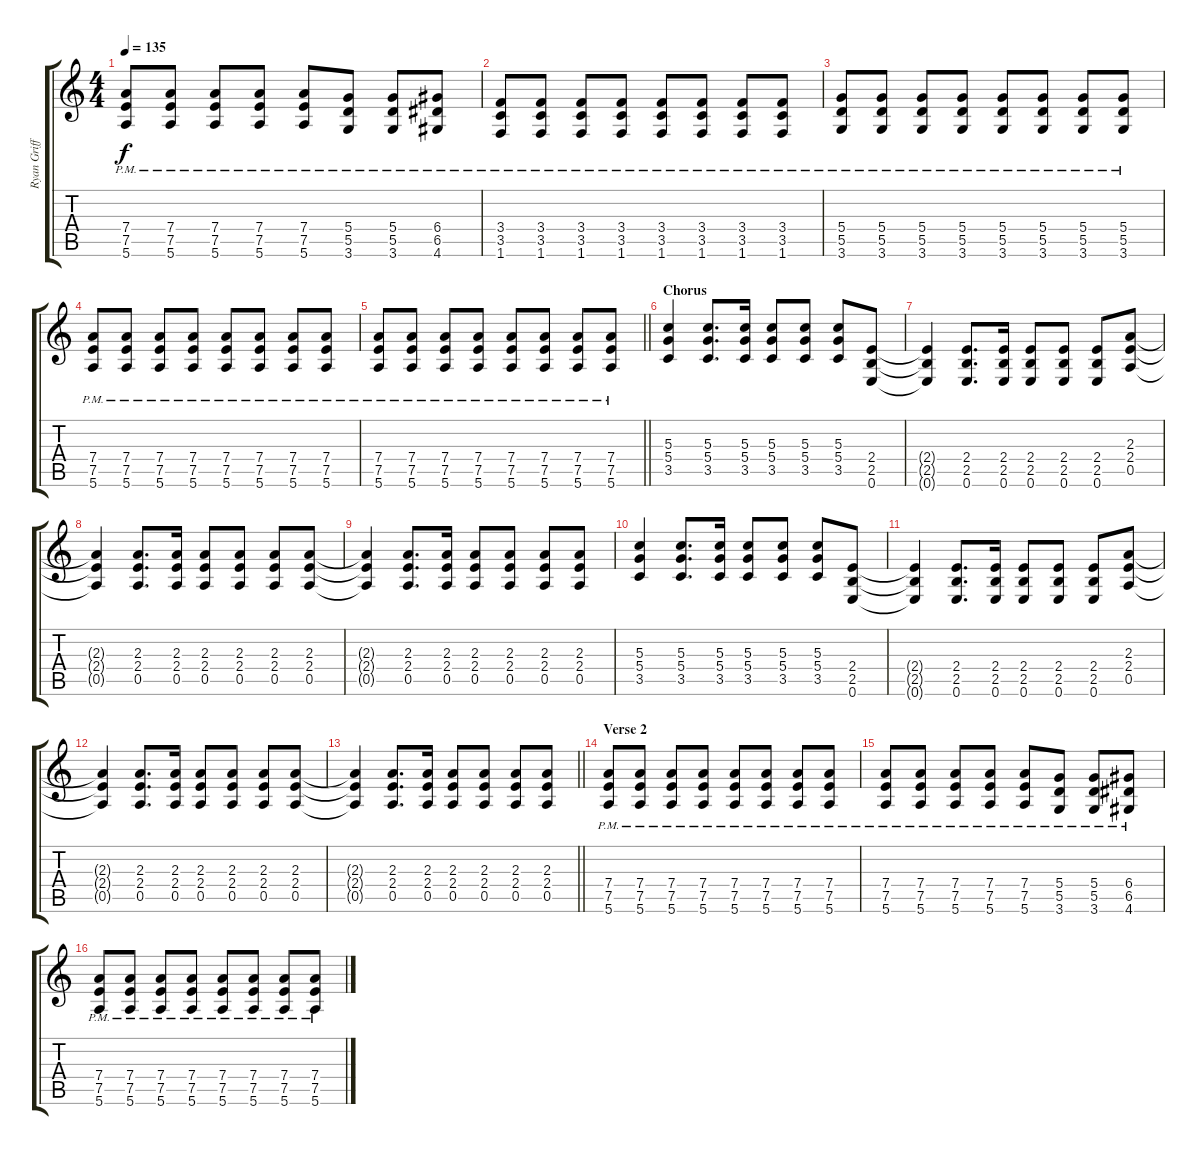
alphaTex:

\track ("Ryan Griffiths (Rhythm Guitar Track)" "Ryan Griff") {instrument distortionguitar}
\staff {score tabs}
\tuning (E4 B3 G3 D3 A2 E2) {hide}
\ts (4 4)
\tempo 135
\clef g2
\ks c
(7.4{pm} 7.5{pm} 5.6{pm}).8{dy f} (7.4{pm} 7.5{pm} 5.6{pm}).8 (7.4{pm} 7.5{pm} 5.6{pm}).8 (7.4{pm} 7.5{pm} 5.6{pm}).8 (7.4{pm} 7.5{pm} 5.6{pm}).8 (5.4{pm} 5.5{pm} 3.6{pm}).8 (5.4{pm} 5.5{pm} 3.6{pm}).8 (6.4{pm} 6.5{pm} 4.6{pm}).8 |
(3.4{pm} 3.5{pm} 1.6{pm}).8 (3.4{pm} 3.5{pm} 1.6{pm}).8 (3.4{pm} 3.5{pm} 1.6{pm}).8 (3.4{pm} 3.5{pm} 1.6{pm}).8 (3.4{pm} 3.5{pm} 1.6{pm}).8 (3.4{pm} 3.5{pm} 1.6{pm}).8 (3.4{pm} 3.5{pm} 1.6{pm}).8 (3.4{pm} 3.5{pm} 1.6{pm}).8 |
(5.4{pm} 5.5{pm} 3.6{pm}).8 (5.4{pm} 5.5{pm} 3.6{pm}).8 (5.4{pm} 5.5{pm} 3.6{pm}).8 (5.4{pm} 5.5{pm} 3.6{pm}).8 (5.4{pm} 5.5{pm} 3.6{pm}).8 (5.4{pm} 5.5{pm} 3.6{pm}).8 (5.4{pm} 5.5{pm} 3.6{pm}).8 (5.4{pm} 5.5{pm} 3.6{pm}).8 |
(7.4{pm} 7.5{pm} 5.6{pm}).8 (7.4{pm} 7.5{pm} 5.6{pm}).8 (7.4{pm} 7.5{pm} 5.6{pm}).8 (7.4{pm} 7.5{pm} 5.6{pm}).8 (7.4{pm} 7.5{pm} 5.6{pm}).8 (7.4{pm} 7.5{pm} 5.6{pm}).8 (7.4{pm} 7.5{pm} 5.6{pm}).8 (7.4{pm} 7.5{pm} 5.6{pm}).8 |
\barLineRight lightlight
(7.4{pm} 7.5{pm} 5.6{pm}).8 (7.4{pm} 7.5{pm} 5.6{pm}).8 (7.4{pm} 7.5{pm} 5.6{pm}).8 (7.4{pm} 7.5{pm} 5.6{pm}).8 (7.4{pm} 7.5{pm} 5.6{pm}).8 (7.4{pm} 7.5{pm} 5.6{pm}).8 (7.4{pm} 7.5{pm} 5.6{pm}).8 (7.4{pm} 7.5{pm} 5.6{pm}).8 |
\section ("" "Chorus")
(5.3 5.4 3.5).4{volume 8 instrument overdrivenguitar} (5.3 5.4 3.5).8{d} (5.3 5.4 3.5).16 (5.3 5.4 3.5).8 (5.3 5.4 3.5).8 (5.3 5.4 3.5).8 (2.4 2.5 0.6).8 |
(2.4{t} 2.5{t} 0.6{t}).4 (2.4 2.5 0.6).8{d} (2.4 2.5 0.6).16 (2.4 2.5 0.6).8 (2.4 2.5 0.6).8 (2.4 2.5 0.6).8 (2.3 2.4 0.5).8 |
(2.3{t} 2.4{t} 0.5{t}).4 (2.3 2.4 0.5).8{d} (2.3 2.4 0.5).16 (2.3 2.4 0.5).8 (2.3 2.4 0.5).8 (2.3 2.4 0.5).8 (2.3 2.4 0.5).8 |
(2.3{t} 2.4{t} 0.5{t}).4 (2.3 2.4 0.5).8{d} (2.3 2.4 0.5).16 (2.3 2.4 0.5).8 (2.3 2.4 0.5).8 (2.3 2.4 0.5).8 (2.3 2.4 0.5).8 |
(5.3 5.4 3.5).4 (5.3 5.4 3.5).8{d} (5.3 5.4 3.5).16 (5.3 5.4 3.5).8 (5.3 5.4 3.5).8 (5.3 5.4 3.5).8 (2.4 2.5 0.6).8 |
(2.4{t} 2.5{t} 0.6{t}).4 (2.4 2.5 0.6).8{d} (2.4 2.5 0.6).16 (2.4 2.5 0.6).8 (2.4 2.5 0.6).8 (2.4 2.5 0.6).8 (2.3 2.4 0.5).8 |
(2.3{t} 2.4{t} 0.5{t}).4 (2.3 2.4 0.5).8{d} (2.3 2.4 0.5).16 (2.3 2.4 0.5).8 (2.3 2.4 0.5).8 (2.3 2.4 0.5).8 (2.3 2.4 0.5).8 |
\barLineRight lightlight
(2.3{t} 2.4{t} 0.5{t}).4 (2.3 2.4 0.5).8{d} (2.3 2.4 0.5).16 (2.3 2.4 0.5).8 (2.3 2.4 0.5).8 (2.3 2.4 0.5).8 (2.3 2.4 0.5).8 |
\section ("" "Verse 2")
(7.4{pm} 7.5{pm} 5.6{pm}).8{volume 13 instrument electricguitarmuted} (7.4{pm} 7.5{pm} 5.6{pm}).8 (7.4{pm} 7.5{pm} 5.6{pm}).8 (7.4{pm} 7.5{pm} 5.6{pm}).8 (7.4{pm} 7.5{pm} 5.6{pm}).8 (7.4{pm} 7.5{pm} 5.6{pm}).8 (7.4{pm} 7.5{pm} 5.6{pm}).8 (7.4{pm} 7.5{pm} 5.6{pm}).8 |
(7.4{pm} 7.5{pm} 5.6{pm}).8 (7.4{pm} 7.5{pm} 5.6{pm}).8 (7.4{pm} 7.5{pm} 5.6{pm}).8 (7.4{pm} 7.5{pm} 5.6{pm}).8 (7.4{pm} 7.5{pm} 5.6{pm}).8 (5.4{pm} 5.5{pm} 3.6{pm}).8 (5.4{pm} 5.5{pm} 3.6{pm}).8 (6.4{pm} 6.5{pm} 4.6{pm}).8 |
(7.4{pm} 7.5{pm} 5.6{pm}).8 (7.4{pm} 7.5{pm} 5.6{pm}).8 (7.4{pm} 7.5{pm} 5.6{pm}).8 (7.4{pm} 7.5{pm} 5.6{pm}).8 (7.4{pm} 7.5{pm} 5.6{pm}).8 (7.4{pm} 7.5{pm} 5.6{pm}).8 (7.4{pm} 7.5{pm} 5.6{pm}).8 (7.4{pm} 7.5{pm} 5.6{pm}).8
